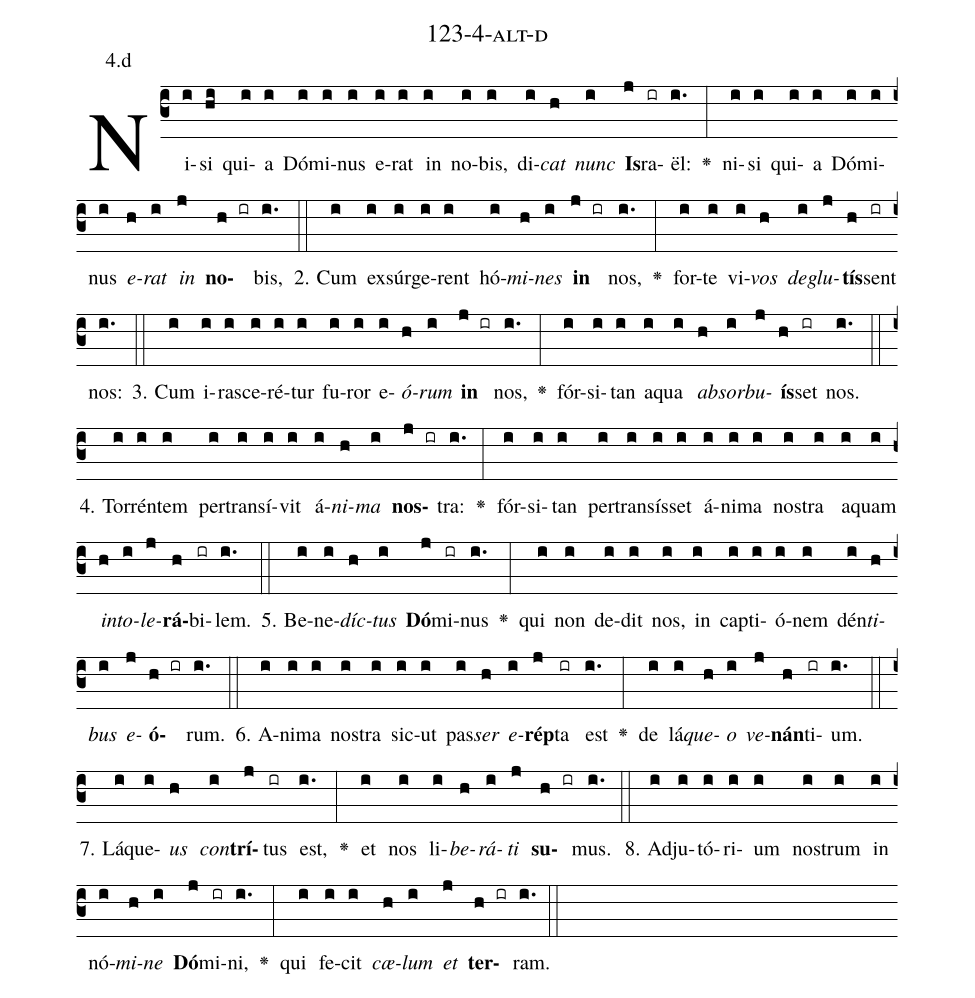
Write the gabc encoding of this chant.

name: 123-4-alt-d;
annotation: 4.d;
%%
(c3)Ni(i)si(hi) qui(i)a(i) Dó(i)mi(i)nus(i) e(i)rat(i) in(i) no(i)bis,(i) di(i)<i>cat</i>(h) <i>nunc</i>(i) <b>Is</b>(j)ra(ir)ël:(i.) <v>\greheightstar</v>(:) ni(i)si(i) qui(i)a(i) Dó(i)mi(i)nus(i) <i>e</i>(h)<i>rat</i>(i) <i>in</i>(j) <b>no</b>(h ir)bis,(i.) (::)
2. Cum(i) ex(i)súr(i)ge(i)rent(i) hó(i)<i>mi</i>(h)<i>nes</i>(i) <b>in</b>(j ir) nos,(i.) <v>\greheightstar</v>(:) for(i)te(i) vi(i)<i>vos</i>(h) <i>de</i>(i)<i>glu</i>(j)<b>tís</b>(h)sent(ir) nos:(i.) (::)
3. Cum(i) i(i)ra(i)sce(i)ré(i)tur(i) fu(i)ror(i) e(i)<i>ó</i>(h)<i>rum</i>(i) <b>in</b>(j ir) nos,(i.) <v>\greheightstar</v>(:) fór(i)si(i)tan(i) a(i)qua(i) <i>ab</i>(h)<i>sor</i>(i)<i>bu</i>(j)<b>ís</b>(h)set(ir) nos.(i.) (::)
4. Tor(i)rén(i)tem(i) per(i)trans(i)í(i)vit(i) á(i)<i>ni</i>(h)<i>ma</i>(i) <b>nos</b>(j ir)tra:(i.) <v>\greheightstar</v>(:) fór(i)si(i)tan(i) per(i)trans(i)ís(i)set(i) á(i)ni(i)ma(i) nos(i)tra(i) a(i)quam(i) <i>in</i>(h)<i>to</i>(i)<i>le</i>(j)<b>rá</b>(h)bi(ir)lem.(i.) (::)
5. Be(i)ne(i)<i>díc</i>(h)<i>tus</i>(i) <b>Dó</b>(j)mi(ir)nus(i.) <v>\greheightstar</v>(:) qui(i) non(i) de(i)dit(i) nos,(i) in(i) cap(i)ti(i)ó(i)nem(i) dén(i)<i>ti</i>(h)<i>bus</i>(i) <i>e</i>(j)<b>ó</b>(h ir)rum.(i.) (::)
6. A(i)ni(i)ma(i) nos(i)tra(i) sic(i)ut(i) pas(i)<i>ser</i>(h) <i>e</i>(i)<b>rép</b>(j)ta(ir) est(i.) <v>\greheightstar</v>(:) de(i) lá(i)<i>que</i>(h)<i>o</i>(i) <i>ve</i>(j)<b>nán</b>(h)ti(ir)um.(i.) (::)
7. Lá(i)que(i)<i>us</i>(h) <i>con</i>(i)<b>trí</b>(j)tus(ir) est,(i.) <v>\greheightstar</v>(:) et(i) nos(i) li(i)<i>be</i>(h)<i>rá</i>(i)<i>ti</i>(j) <b>su</b>(h ir)mus.(i.) (::)
8. Ad(i)ju(i)tó(i)ri(i)um(i) nos(i)trum(i) in(i) nó(i)<i>mi</i>(h)<i>ne</i>(i) <b>Dó</b>(j)mi(ir)ni,(i.) <v>\greheightstar</v>(:) qui(i) fe(i)cit(i) <i>cæ</i>(h)<i>lum</i>(i) <i>et</i>(j) <b>ter</b>(h ir)ram.(i.) (::)
